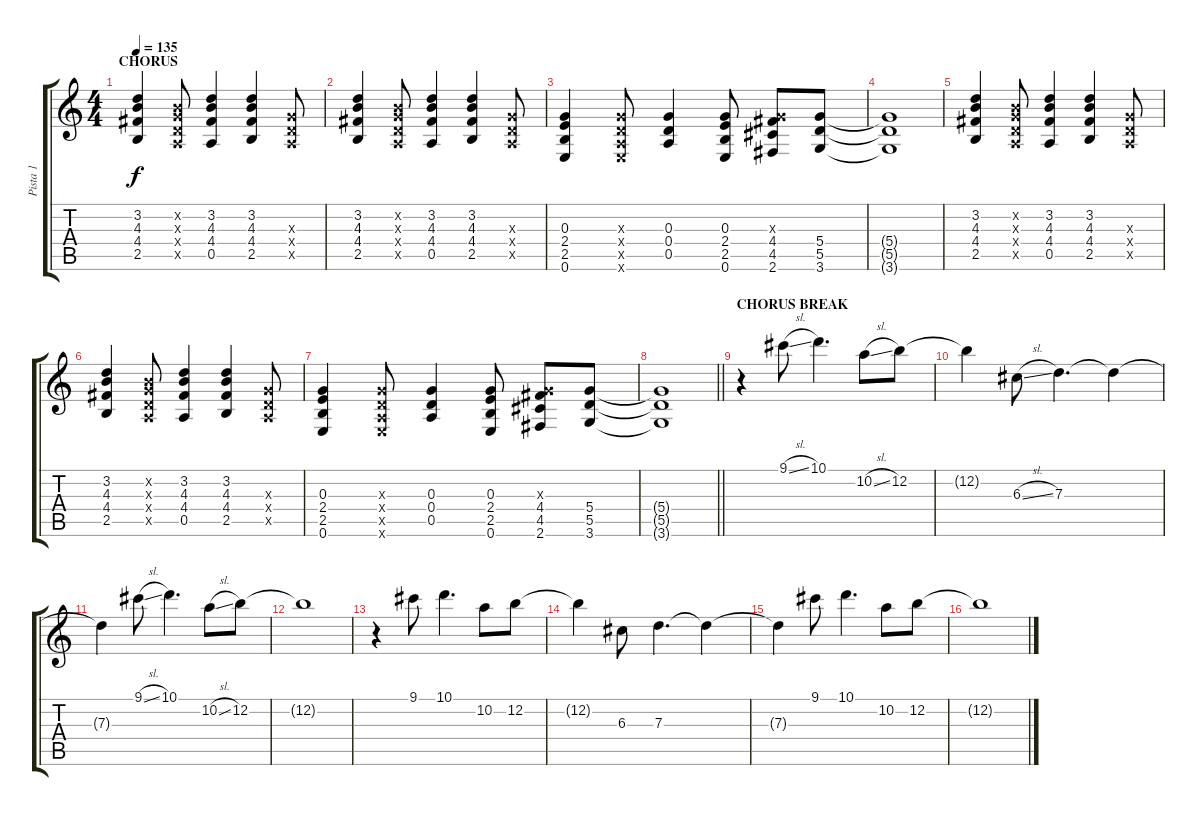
\track ("Pista 1" "Pista 1") {instrument distortionguitar}
\staff {score tabs}
\tuning (E4 B3 G3 D3 A2 E2) {hide}
\ts (4 4)
\section ("" "CHORUS")
\tempo 135
\clef g2
\ks c
(3.2 4.3 4.4 2.5).4{dy f} (0.2{x} 0.3{x} 0.4{x} 0.5{x}).8 (3.2 4.3 4.4 0.5).4 (3.2 4.3 4.4 2.5).4 (0.3{x} 0.4{x} 0.5{x}).8 |
(3.2 4.3 4.4 2.5).4 (0.2{x} 0.3{x} 0.4{x} 0.5{x}).8 (3.2 4.3 4.4 0.5).4 (3.2 4.3 4.4 2.5).4 (0.3{x} 0.4{x} 0.5{x}).8 |
(0.3 2.4 2.5 0.6).4 (0.3{x} 0.4{x} 0.5{x} 0.6{x}).8 (0.3 0.4 0.5).4 (0.3 2.4 2.5 0.6).8 (0.3{x} 4.4 4.5 2.6).8 (5.4 5.5 3.6).8 |
(5.4{t} 5.5{t} 3.6{t}).1 |
(3.2 4.3 4.4 2.5).4 (0.2{x} 0.3{x} 0.4{x} 0.5{x}).8 (3.2 4.3 4.4 0.5).4 (3.2 4.3 4.4 2.5).4 (0.3{x} 0.4{x} 0.5{x}).8 |
(3.2 4.3 4.4 2.5).4 (0.2{x} 0.3{x} 0.4{x} 0.5{x}).8 (3.2 4.3 4.4 0.5).4 (3.2 4.3 4.4 2.5).4 (0.3{x} 0.4{x} 0.5{x}).8 |
(0.3 2.4 2.5 0.6).4 (0.3{x} 0.4{x} 0.5{x} 0.6{x}).8 (0.3 0.4 0.5).4 (0.3 2.4 2.5 0.6).8 (0.3{x} 4.4 4.5 2.6).8 (5.4 5.5 3.6).8 |
\barLineRight lightlight
(5.4{t} 5.5{t} 3.6{t}).1 |
\section ("" "CHORUS BREAK")
r.4 9.1{sl}.8 10.1.4{d} 10.2{sl}.8 12.2.8 |
12.2{t}.4 6.3{sl}.8 7.3.4{d} 7.3{t}.4 |
7.3{t}.4 9.1{sl}.8 10.1.4{d} 10.2{sl}.8 12.2.8 |
12.2{t}.1 |
r.4 9.1.8 10.1.4{d} 10.2.8 12.2.8 |
12.2{t}.4 6.3.8 7.3.4{d} 7.3{t}.4 |
7.3{t}.4 9.1.8 10.1.4{d} 10.2.8 12.2.8 |
12.2{t}.1
